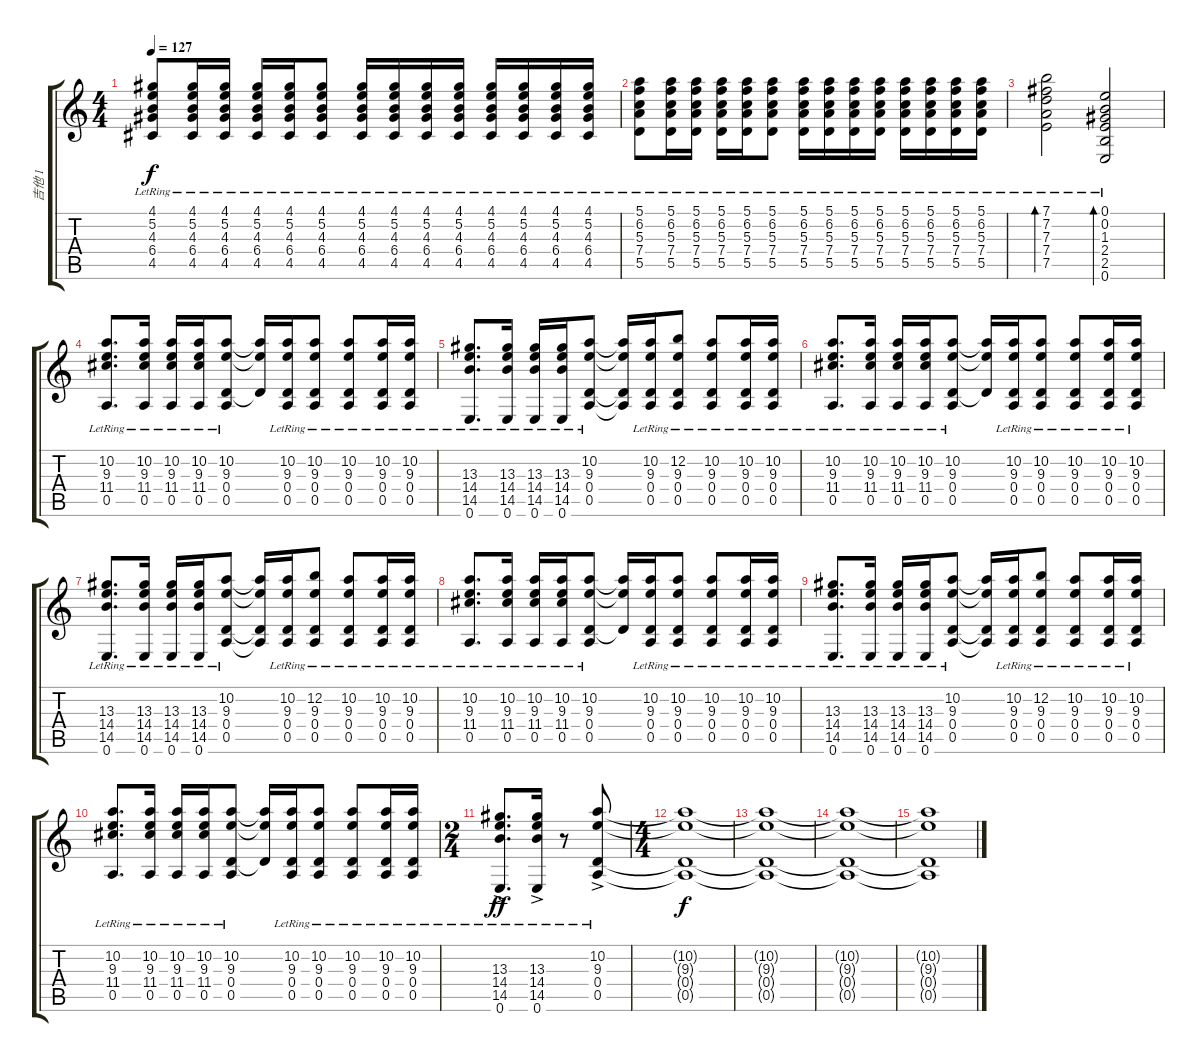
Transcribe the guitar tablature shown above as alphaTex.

\track ("吉他 1" "吉他 1") {instrument acousticguitarsteel}
\staff {score tabs}
\tuning (E4 B3 G3 D3 A2 E2) {hide}
\ts (4 4)
\tempo 127
\clef g2
\ks c
(4.1{lr} 5.2{lr} 4.3{lr} 6.4{lr} 4.5{lr}).8{dy f} (4.1{lr} 5.2{lr} 4.3{lr} 6.4{lr} 4.5{lr}).16 (4.1{lr} 5.2{lr} 4.3{lr} 6.4{lr} 4.5{lr}).16 (4.1{lr} 5.2{lr} 4.3{lr} 6.4{lr} 4.5{lr}).16 (4.1{lr} 5.2{lr} 4.3{lr} 6.4{lr} 4.5{lr}).16 (4.1{lr} 5.2{lr} 4.3{lr} 6.4{lr} 4.5{lr}).8 (4.1{lr} 5.2{lr} 4.3{lr} 6.4{lr} 4.5{lr}).16 (4.1{lr} 5.2{lr} 4.3{lr} 6.4{lr} 4.5{lr}).16 (4.1{lr} 5.2{lr} 4.3{lr} 6.4{lr} 4.5{lr}).16 (4.1{lr} 5.2{lr} 4.3{lr} 6.4{lr} 4.5{lr}).16 (4.1{lr} 5.2{lr} 4.3{lr} 6.4{lr} 4.5{lr}).16 (4.1{lr} 5.2{lr} 4.3{lr} 6.4{lr} 4.5{lr}).16 (4.1{lr} 5.2{lr} 4.3{lr} 6.4{lr} 4.5{lr}).16 (4.1{lr} 5.2{lr} 4.3{lr} 6.4{lr} 4.5{lr}).16 |
(5.1{lr} 6.2{lr} 5.3{lr} 7.4{lr} 5.5{lr}).8 (5.1{lr} 6.2{lr} 5.3{lr} 7.4{lr} 5.5{lr}).16 (5.1{lr} 6.2{lr} 5.3{lr} 7.4{lr} 5.5{lr}).16 (5.1{lr} 6.2{lr} 5.3{lr} 7.4{lr} 5.5{lr}).16 (5.1{lr} 6.2{lr} 5.3{lr} 7.4{lr} 5.5{lr}).16 (5.1{lr} 6.2{lr} 5.3{lr} 7.4{lr} 5.5{lr}).8 (5.1{lr} 6.2{lr} 5.3{lr} 7.4{lr} 5.5{lr}).16 (5.1{lr} 6.2{lr} 5.3{lr} 7.4{lr} 5.5{lr}).16 (5.1{lr} 6.2{lr} 5.3{lr} 7.4{lr} 5.5{lr}).16 (5.1{lr} 6.2{lr} 5.3{lr} 7.4{lr} 5.5{lr}).16 (5.1{lr} 6.2{lr} 5.3{lr} 7.4{lr} 5.5{lr}).16 (5.1{lr} 6.2{lr} 5.3{lr} 7.4{lr} 5.5{lr}).16 (5.1{lr} 6.2{lr} 5.3{lr} 7.4{lr} 5.5{lr}).16 (5.1{lr} 6.2{lr} 5.3{lr} 7.4{lr} 5.5{lr}).16 |
(7.1{lr} 7.2{lr} 7.3{lr} 7.4{lr} 7.5{lr}).2{bd 30} (0.1{lr} 0.2{lr} 1.3{lr} 2.4{lr} 2.5{lr} 0.6{lr}).2{bd 30} |
(10.2{lr} 9.3{lr} 11.4{lr} 0.5{lr}).8{d} (10.2{lr} 9.3{lr} 11.4{lr} 0.5{lr}).16 (10.2{lr} 9.3{lr} 11.4{lr} 0.5{lr}).16 (10.2{lr} 9.3{lr} 11.4{lr} 0.5{lr}).16 (10.2{lr} 9.3{lr} 0.4{lr} 0.5{lr}).8 (10.2{t} 9.3{t} 0.4{t}).16 (10.2{lr} 9.3{lr} 0.4{lr} 0.5{lr}).16 (10.2{lr} 9.3{lr} 0.4{lr} 0.5{lr}).8 (10.2{lr} 9.3{lr} 0.4{lr} 0.5{lr}).8 (10.2{lr} 9.3{lr} 0.4{lr} 0.5{lr}).16 (10.2{lr} 9.3{lr} 0.4{lr} 0.5{lr}).16 |
(13.3{lr} 14.4{lr} 14.5{lr} 0.6{lr}).8{d} (13.3{lr} 14.4{lr} 14.5{lr} 0.6{lr}).16 (13.3{lr} 14.4{lr} 14.5{lr} 0.6{lr}).16 (13.3{lr} 14.4{lr} 14.5{lr} 0.6{lr}).16 (10.2{lr} 9.3{lr} 0.4{lr} 0.5{lr}).8 (10.2{t} 9.3{t} 0.4{t} 0.5{t}).16 (10.2{lr} 9.3{lr} 0.4{lr} 0.5{lr}).16 (12.2{lr} 9.3{lr} 0.4{lr} 0.5{lr}).8 (10.2{lr} 9.3{lr} 0.4{lr} 0.5{lr}).8 (10.2{lr} 9.3{lr} 0.4{lr} 0.5{lr}).16 (10.2{lr} 9.3{lr} 0.4{lr} 0.5{lr}).16 |
(10.2{lr} 9.3{lr} 11.4{lr} 0.5{lr}).8{d} (10.2{lr} 9.3{lr} 11.4{lr} 0.5{lr}).16 (10.2{lr} 9.3{lr} 11.4{lr} 0.5{lr}).16 (10.2{lr} 9.3{lr} 11.4{lr} 0.5{lr}).16 (10.2{lr} 9.3{lr} 0.4{lr} 0.5{lr}).8 (10.2{t} 9.3{t} 0.4{t}).16 (10.2{lr} 9.3{lr} 0.4{lr} 0.5{lr}).16 (10.2{lr} 9.3{lr} 0.4{lr} 0.5{lr}).8 (10.2{lr} 9.3{lr} 0.4{lr} 0.5{lr}).8 (10.2{lr} 9.3{lr} 0.4{lr} 0.5{lr}).16 (10.2{lr} 9.3{lr} 0.4{lr} 0.5{lr}).16 |
(13.3{lr} 14.4{lr} 14.5{lr} 0.6{lr}).8{d} (13.3{lr} 14.4{lr} 14.5{lr} 0.6{lr}).16 (13.3{lr} 14.4{lr} 14.5{lr} 0.6{lr}).16 (13.3{lr} 14.4{lr} 14.5{lr} 0.6{lr}).16 (10.2{lr} 9.3{lr} 0.4{lr} 0.5{lr}).8 (10.2{t} 9.3{t} 0.4{t} 0.5{t}).16 (10.2{lr} 9.3{lr} 0.4{lr} 0.5{lr}).16 (12.2{lr} 9.3{lr} 0.4{lr} 0.5{lr}).8 (10.2{lr} 9.3{lr} 0.4{lr} 0.5{lr}).8 (10.2{lr} 9.3{lr} 0.4{lr} 0.5{lr}).16 (10.2{lr} 9.3{lr} 0.4{lr} 0.5{lr}).16 |
(10.2{lr} 9.3{lr} 11.4{lr} 0.5{lr}).8{d} (10.2{lr} 9.3{lr} 11.4{lr} 0.5{lr}).16 (10.2{lr} 9.3{lr} 11.4{lr} 0.5{lr}).16 (10.2{lr} 9.3{lr} 11.4{lr} 0.5{lr}).16 (10.2{lr} 9.3{lr} 0.4{lr} 0.5{lr}).8 (10.2{t} 9.3{t} 0.4{t}).16 (10.2{lr} 9.3{lr} 0.4{lr} 0.5{lr}).16 (10.2{lr} 9.3{lr} 0.4{lr} 0.5{lr}).8 (10.2{lr} 9.3{lr} 0.4{lr} 0.5{lr}).8 (10.2{lr} 9.3{lr} 0.4{lr} 0.5{lr}).16 (10.2{lr} 9.3{lr} 0.4{lr} 0.5{lr}).16 |
(13.3{lr} 14.4{lr} 14.5{lr} 0.6{lr}).8{d} (13.3{lr} 14.4{lr} 14.5{lr} 0.6{lr}).16 (13.3{lr} 14.4{lr} 14.5{lr} 0.6{lr}).16 (13.3{lr} 14.4{lr} 14.5{lr} 0.6{lr}).16 (10.2{lr} 9.3{lr} 0.4{lr} 0.5{lr}).8 (10.2{t} 9.3{t} 0.4{t} 0.5{t}).16 (10.2{lr} 9.3{lr} 0.4{lr} 0.5{lr}).16 (12.2{lr} 9.3{lr} 0.4{lr} 0.5{lr}).8 (10.2{lr} 9.3{lr} 0.4{lr} 0.5{lr}).8 (10.2{lr} 9.3{lr} 0.4{lr} 0.5{lr}).16 (10.2{lr} 9.3{lr} 0.4{lr} 0.5{lr}).16 |
(10.2{lr} 9.3{lr} 11.4{lr} 0.5{lr}).8{d} (10.2{lr} 9.3{lr} 11.4{lr} 0.5{lr}).16 (10.2{lr} 9.3{lr} 11.4{lr} 0.5{lr}).16 (10.2{lr} 9.3{lr} 11.4{lr} 0.5{lr}).16 (10.2{lr} 9.3{lr} 0.4{lr} 0.5{lr}).8 (10.2{t} 9.3{t} 0.4{t}).16 (10.2{lr} 9.3{lr} 0.4{lr} 0.5{lr}).16 (10.2{lr} 9.3{lr} 0.4{lr} 0.5{lr}).8 (10.2{lr} 9.3{lr} 0.4{lr} 0.5{lr}).8 (10.2{lr} 9.3{lr} 0.4{lr} 0.5{lr}).16 (10.2{lr} 9.3{lr} 0.4{lr} 0.5{lr}).16 |
\ts (2 4)
(13.3{ac lr} 14.4{lr} 14.5{lr} 0.6{lr}).8{d dy ff} (13.3{ac lr} 14.4{lr} 14.5{lr} 0.6{lr}).16 r.8 (10.2{lr} 9.3{ac lr} 0.4{lr} 0.5{lr}).8 |
\ts (4 4)
(10.2{t} 9.3{t} 0.4{t} 0.5{t}).1{dy f} |
(10.2{t} 9.3{t} 0.4{t} 0.5{t}).1 |
(10.2{t} 9.3{t} 0.4{t} 0.5{t}).1 |
(10.2{t} 9.3{t} 0.4{t} 0.5{t}).1
